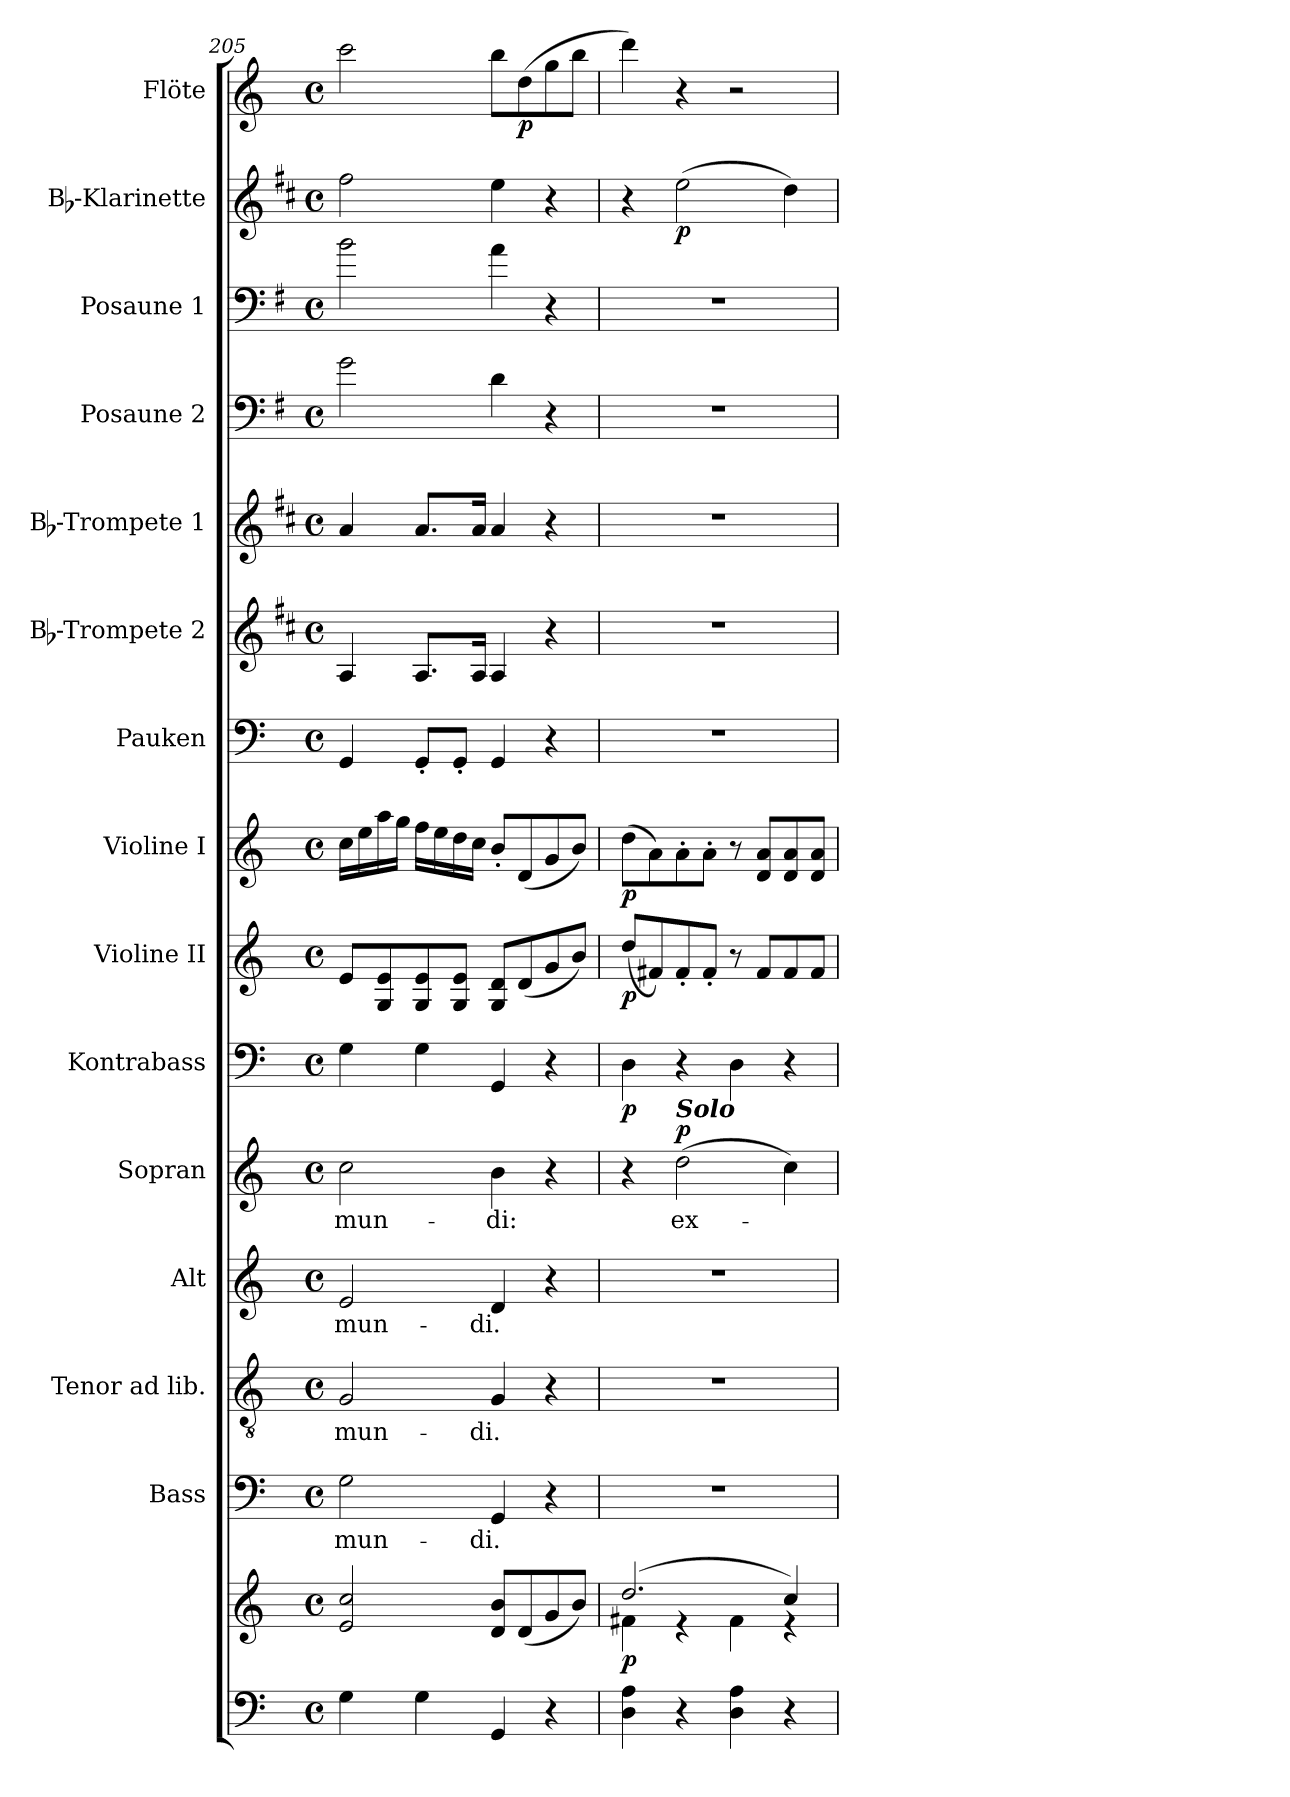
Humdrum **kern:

**kern	**kern	**dynam	**kern	**text	**kern	**text	**kern	**text	**kern	**text	**dynam	**kern	**dynam	**kern	**dynam	**kern	**dynam	**kern	**kern	**kern	**kern	**kern	**kern	**dynam	**kern	**dynam
*part15	*part15	*part15	*part14	*part14	*part13	*part13	*part12	*part12	*part11	*part11	*part11	*part10	*part10	*part9	*part9	*part8	*part8	*part7	*part6	*part5	*part4	*part3	*part2	*part2	*part1	*part1
*staff16	*staff15	*staff15/16	*staff14	*staff14	*staff13	*staff13	*staff12	*staff12	*staff11	*staff11	*staff11	*staff10	*staff10	*staff9	*staff9	*staff8	*staff8	*staff7	*staff6	*staff5	*staff4	*staff3	*staff2	*staff2	*staff1	*staff1
*	*	*	*I"Bass	*	*I"Tenor ad lib.	*	*I"Alt	*	*I"Sopran	*	*	*I"Kontrabass	*	*I"Violine II	*	*I"Violine I	*	*I"Pauken	*I"Bb-Trompete 2	*I"Bb-Trompete 1	*I"Posaune 2	*I"Posaune 1	*I"Bb-Klarinette	*	*I"Flöte	*
*	*	*	*I'B.	*	*I'T.	*	*I'A.	*	*I'S.	*	*	*I'Kb.	*	*I'Vl. II	*	*I'Vl. I	*	*I'Pk.	*I'Bb Trp. 2	*I'Bb Trp. 1	*I'Pos. 2	*I'Pos. 1	*I'Bb Kl.	*	*I'Fl.	*
*clefF4	*clefG2	*	*clefF4	*	*clefGv2	*	*clefG2	*	*clefG2	*	*	*clefF4	*	*clefG2	*	*clefG2	*	*clefF4	*clefG2	*clefG2	*clefF4	*clefF4	*clefG2	*	*clefG2	*
*	*	*	*	*	*	*	*	*	*	*	*	*ITrd7c12	*	*	*	*	*	*	*ITrd1c2	*ITrd1c2	*ITrd4c7	*ITrd4c7	*ITrd1c2	*	*	*
*k[]	*k[]	*	*k[]	*	*k[]	*	*k[]	*	*k[]	*	*	*k[]	*	*k[]	*	*k[]	*	*k[]	*k[]	*k[]	*k[]	*k[]	*k[]	*	*k[]	*
*C:	*C:	*	*C:	*	*C:	*	*C:	*	*C:	*	*	*C:	*	*C:	*	*C:	*	*C:	*C:	*C:	*C:	*C:	*C:	*	*C:	*
*M4/4	*M4/4	*	*M4/4	*	*M4/4	*	*M4/4	*	*M4/4	*	*	*M4/4	*	*M4/4	*	*M4/4	*	*M4/4	*M4/4	*M4/4	*M4/4	*M4/4	*M4/4	*	*M4/4	*
*met(c)	*met(c)	*	*met(c)	*	*met(c)	*	*met(c)	*	*met(c)	*	*	*met(c)	*	*met(c)	*	*met(c)	*	*met(c)	*met(c)	*met(c)	*met(c)	*met(c)	*met(c)	*	*met(c)	*
=205	=205	=205	=205	=205	=205	=205	=205	=205	=205	=205	=205	=205	=205	=205	=205	=205	=205	=205	=205	=205	=205	=205	=205	=205	=205	=205
!	!	!	!	!LO:LY:b	!	!LO:LY:b	!	!LO:LY:b	!	!LO:LY:b	!	!	!	!	!	!	!	!	!	!	!	!	!	!	!	!
4G\	2e/ 2cc/	.	2G\	mun-	2G/	mun-	2e/	mun-	2cc\	mun-	.	4GG\	.	8e/L	.	16cc\LL	.	4GG/	4G/	4g/	2c\	2e\	2ee\	.	2ccc\	.
.	.	.	.	.	.	.	.	.	.	.	.	.	.	.	.	16ee\	.	.	.	.	.	.	.	.	.	.
.	.	.	.	.	.	.	.	.	.	.	.	.	.	8G/ 8e/	.	16aa\	.	.	.	.	.	.	.	.	.	.
.	.	.	.	.	.	.	.	.	.	.	.	.	.	.	.	16gg\JJ	.	.	.	.	.	.	.	.	.	.
4G\	.	.	.	.	.	.	.	.	.	.	.	4GG\	.	8G/ 8e/	.	16ff\LL	.	8GG'</L	8.G/L	8.g/L	.	.	.	.	.	.
.	.	.	.	.	.	.	.	.	.	.	.	.	.	.	.	16ee\	.	.	.	.	.	.	.	.	.	.
.	.	.	.	.	.	.	.	.	.	.	.	.	.	8G/ 8e/J	.	16dd\	.	8GG'</J	.	.	.	.	.	.	.	.
.	.	.	.	.	.	.	.	.	.	.	.	.	.	.	.	16cc\JJ	.	.	16G/Jk	16g/Jk	.	.	.	.	.	.
!	!	!	!	!LO:LY:b	!	!LO:LY:b	!	!LO:LY:b	!	!LO:LY:b	!	!	!	!	!	!	!	!	!	!	!	!	!	!	!	!
4GG/	8d/ 8b/L	.	4GG/	-di.	4G/	-di.	4d/	-di.	4b\	-di:	.	4GGG/	.	8G/ 8d/L	.	8b'</L	.	4GG/	4G/	4g/	4G\	4d\	4dd\	.	8bb\L	.
!	!	!	!	!	!	!	!	!	!	!	!	!	!	!	!	!	!	!	!	!	!	!	!	!	!	!LO:DY:b
.	(<8d/	.	.	.	.	.	.	.	.	.	.	.	.	(<8d/	.	(<8d/	.	.	.	.	.	.	.	.	(>8dd\	p
4r	8g/	.	4r	.	4r	.	4r	.	4r	.	.	4r	.	8g/	.	8g/	.	4r	4r	4r	4r	4r	4r	.	8gg\	.
.	8b/J)	.	.	.	.	.	.	.	.	.	.	.	.	8b/J)	.	8b/J)	.	.	.	.	.	.	.	.	8bb\J	.
=206	=206	=206	=206	=206	=206	=206	=206	=206	=206	=206	=206	=206	=206	=206	=206	=206	=206	=206	=206	=206	=206	=206	=206	=206	=206	=206
*	*^	*	*	*	*	*	*	*	*	*	*	*	*	*	*	*	*	*	*	*	*	*	*	*	*	*
!	!	!	!LO:DY:b	!	!	!	!	!	!	!	!	!	!	!LO:DY:b	!	!LO:DY:b	!	!LO:DY:b	!	!	!	!	!	!	!	!	!
4D\ 4A\	(2.dd/	4f#X\	p	1r	.	1r	.	1r	.	4r	.	.	4DD\	p	(<8dd/L	p	(>8dd\L	p	1r	1r	1r	1r	1r	4r	.	4ddd\)	.
.	.	.	.	.	.	.	.	.	.	.	.	.	.	.	8f#X/)	.	8a\)	.	.	.	.	.	.	.	.	.	.
!	!	!	!	!	!	!	!	!	!	!LO:TX:a:Bi:t=Solo	!	!	!	!	!	!	!	!	!	!	!	!	!	!	!	!	!
!	!	!	!	!	!	!	!	!	!	!	!LO:LY:b	!LO:DY:a	!	!	!	!	!	!	!	!	!	!	!	!	!LO:DY:b	!	!
4r	.	4re	.	.	.	.	.	.	.	(>2dd\	ex-	p	4r	.	8f#'</	.	8a'>\	.	.	.	.	.	.	(>2dd\	p	4r	.
.	.	.	.	.	.	.	.	.	.	.	.	.	.	.	8f#'</J	.	8a'>\J	.	.	.	.	.	.	.	.	.	.
4D\ 4A\	.	4f#\	.	.	.	.	.	.	.	.	.	.	4DD\	.	8r	.	8r	.	.	.	.	.	.	.	.	2r	.
.	.	.	.	.	.	.	.	.	.	.	.	.	.	.	8f#/L	.	8d/ 8a/L	.	.	.	.	.	.	.	.	.	.
4r	4cc/)	4re	.	.	.	.	.	.	.	4cc\)	.	.	4r	.	8f#/	.	8d/ 8a/	.	.	.	.	.	.	4cc\)	.	.	.
.	.	.	.	.	.	.	.	.	.	.	.	.	.	.	8f#/J	.	8d/ 8a/J	.	.	.	.	.	.	.	.	.	.
*	*v	*v	*	*	*	*	*	*	*	*	*	*	*	*	*	*	*	*	*	*	*	*	*	*	*	*	*
=	=	=	=	=	=	=	=	=	=	=	=	=	=	=	=	=	=	=	=	=	=	=	=	=	=	=
*-	*-	*-	*-	*-	*-	*-	*-	*-	*-	*-	*-	*-	*-	*-	*-	*-	*-	*-	*-	*-	*-	*-	*-	*-	*-	*-
